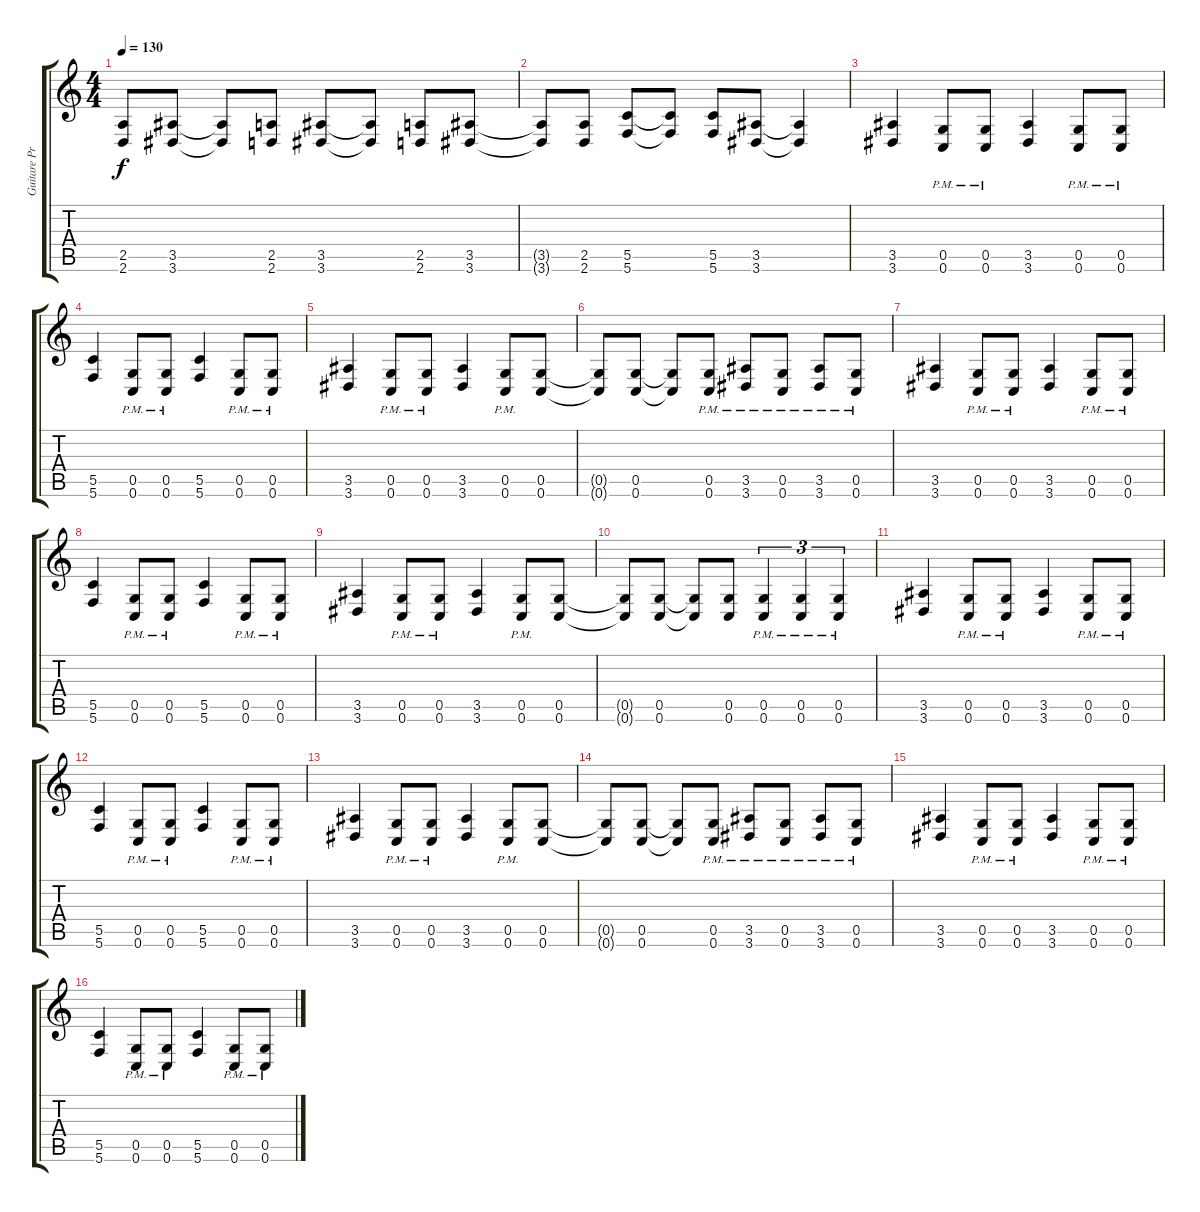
\track ("Guitare Principale" "Guitare Pr") {instrument distortionguitar}
\staff {score tabs}
\tuning (D4 A3 F3 C3 G2 C2) {hide}
\ts (4 4)
\tempo 130
\clef g2
\ks c
(2.5 2.6).8{dy f} (3.5 3.6).8 (3.5{t} 3.6{t}).8 (2.5 2.6).8 (3.5 3.6).8 (3.5{t} 3.6{t}).8 (2.5 2.6).8 (3.5 3.6).8 |
(3.5{t} 3.6{t}).8 (2.5 2.6).8 (5.5 5.6).8 (5.5{t} 5.6{t}).8 (5.5 5.6).8 (3.5 3.6).8 (3.5{t} 3.6{t}).4 |
(3.5 3.6).4 (0.5{pm} 0.6{pm}).8 (0.5{pm} 0.6{pm}).8 (3.5 3.6).4 (0.5{pm} 0.6{pm}).8 (0.5{pm} 0.6{pm}).8 |
(5.5 5.6).4 (0.5{pm} 0.6{pm}).8 (0.5{pm} 0.6{pm}).8 (5.5 5.6).4 (0.5{pm} 0.6{pm}).8 (0.5{pm} 0.6{pm}).8 |
(3.5 3.6).4 (0.5{pm} 0.6{pm}).8 (0.5{pm} 0.6{pm}).8 (3.5 3.6).4 (0.5{pm} 0.6{pm}).8 (0.5 0.6).8 |
(0.5{t} 0.6{t}).8 (0.5 0.6).8 (0.5{t} 0.6{t}).8 (0.5{pm} 0.6{pm}).8 (3.5{pm} 3.6{pm}).8 (0.5{pm} 0.6{pm}).8 (3.5{pm} 3.6{pm}).8 (0.5{pm} 0.6{pm}).8 |
(3.5 3.6).4 (0.5{pm} 0.6{pm}).8 (0.5{pm} 0.6{pm}).8 (3.5 3.6).4 (0.5{pm} 0.6{pm}).8 (0.5{pm} 0.6{pm}).8 |
(5.5 5.6).4 (0.5{pm} 0.6{pm}).8 (0.5{pm} 0.6{pm}).8 (5.5 5.6).4 (0.5{pm} 0.6{pm}).8 (0.5{pm} 0.6{pm}).8 |
(3.5 3.6).4 (0.5{pm} 0.6{pm}).8 (0.5{pm} 0.6{pm}).8 (3.5 3.6).4 (0.5{pm} 0.6{pm}).8 (0.5 0.6).8 |
(0.5{t} 0.6{t}).8 (0.5 0.6).8 (0.5{t} 0.6{t}).8 (0.5 0.6).8 (0.5{pm} 0.6{pm}).4{tu (3 2)} (0.5{pm} 0.6{pm}).4{tu (3 2)} (0.5{pm} 0.6{pm}).4{tu (3 2)} |
(3.5 3.6).4 (0.5{pm} 0.6{pm}).8 (0.5{pm} 0.6{pm}).8 (3.5 3.6).4 (0.5{pm} 0.6{pm}).8 (0.5{pm} 0.6{pm}).8 |
(5.5 5.6).4 (0.5{pm} 0.6{pm}).8 (0.5{pm} 0.6{pm}).8 (5.5 5.6).4 (0.5{pm} 0.6{pm}).8 (0.5{pm} 0.6{pm}).8 |
(3.5 3.6).4 (0.5{pm} 0.6{pm}).8 (0.5{pm} 0.6{pm}).8 (3.5 3.6).4 (0.5{pm} 0.6{pm}).8 (0.5 0.6).8 |
(0.5{t} 0.6{t}).8 (0.5 0.6).8 (0.5{t} 0.6{t}).8 (0.5{pm} 0.6{pm}).8 (3.5{pm} 3.6{pm}).8 (0.5{pm} 0.6{pm}).8 (3.5{pm} 3.6{pm}).8 (0.5{pm} 0.6{pm}).8 |
(3.5 3.6).4 (0.5{pm} 0.6{pm}).8 (0.5{pm} 0.6{pm}).8 (3.5 3.6).4 (0.5{pm} 0.6{pm}).8 (0.5{pm} 0.6{pm}).8 |
(5.5 5.6).4 (0.5{pm} 0.6{pm}).8 (0.5{pm} 0.6{pm}).8 (5.5 5.6).4 (0.5{pm} 0.6{pm}).8 (0.5{pm} 0.6{pm}).8
